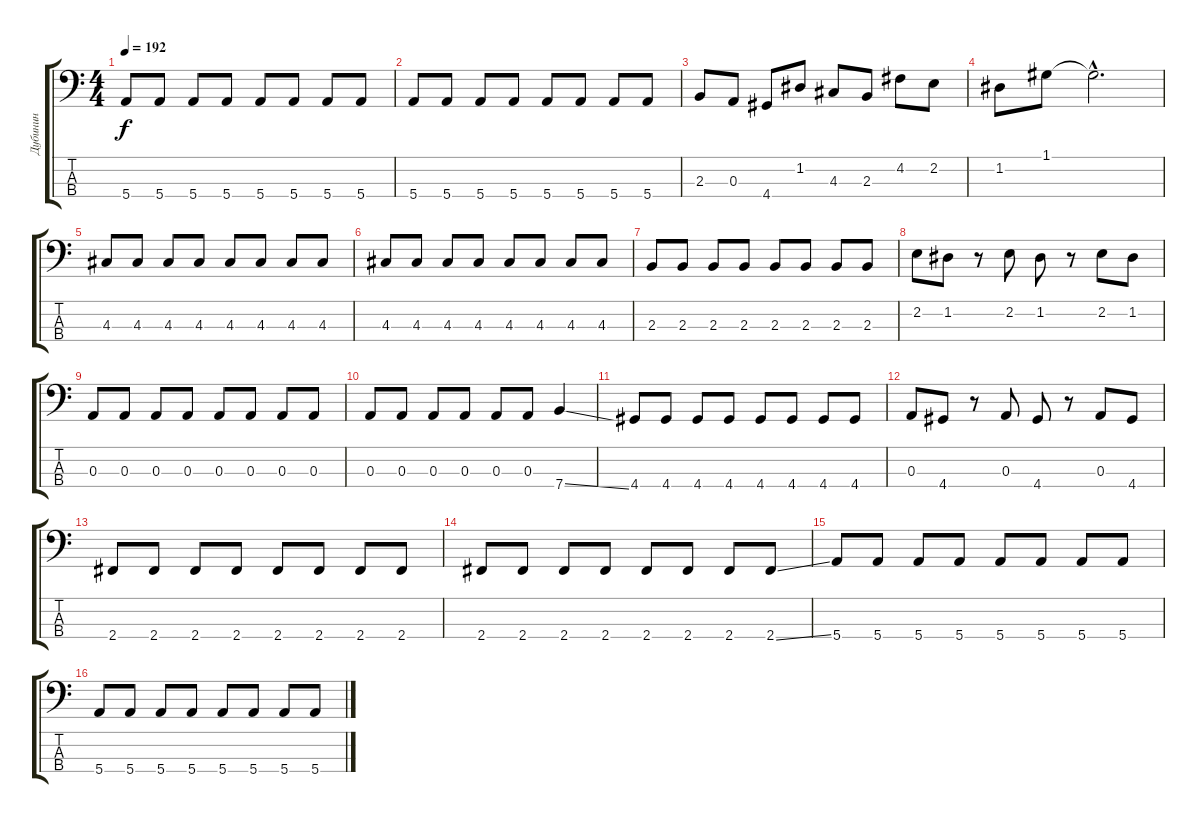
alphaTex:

\track ("Дубинин" "Дубинин") {instrument electricbasspick}
\staff {score tabs}
\tuning (G2 D2 A1 E1) {hide}
\ts (4 4)
\tempo 192
\clef f4
\ks c
5.4.8{dy f} 5.4.8 5.4.8 5.4.8 5.4.8 5.4.8 5.4.8 5.4.8 |
5.4.8 5.4.8 5.4.8 5.4.8 5.4.8 5.4.8 5.4.8 5.4.8 |
2.3.8 0.3.8 4.4.8 1.2.8 4.3.8 2.3.8 4.2.8 2.2.8 |
1.2.8 1.1.8 1.1{hac t}.2{d} |
4.3.8 4.3.8 4.3.8 4.3.8 4.3.8 4.3.8 4.3.8 4.3.8 |
4.3.8 4.3.8 4.3.8 4.3.8 4.3.8 4.3.8 4.3.8 4.3.8 |
2.3.8 2.3.8 2.3.8 2.3.8 2.3.8 2.3.8 2.3.8 2.3.8 |
2.2.8 1.2.8 r.8 2.2.8 1.2.8 r.8 2.2.8 1.2.8 |
0.3.8 0.3.8 0.3.8 0.3.8 0.3.8 0.3.8 0.3.8 0.3.8 |
0.3.8 0.3.8 0.3.8 0.3.8 0.3.8 0.3.8 7.4{ss}.4 |
4.4.8 4.4.8 4.4.8 4.4.8 4.4.8 4.4.8 4.4.8 4.4.8 |
0.3.8 4.4.8 r.8 0.3.8 4.4.8 r.8 0.3.8 4.4.8 |
2.4.8 2.4.8 2.4.8 2.4.8 2.4.8 2.4.8 2.4.8 2.4.8 |
2.4.8 2.4.8 2.4.8 2.4.8 2.4.8 2.4.8 2.4.8 2.4{ss}.8 |
5.4.8 5.4.8 5.4.8 5.4.8 5.4.8 5.4.8 5.4.8 5.4.8 |
5.4.8 5.4.8 5.4.8 5.4.8 5.4.8 5.4.8 5.4.8 5.4.8
